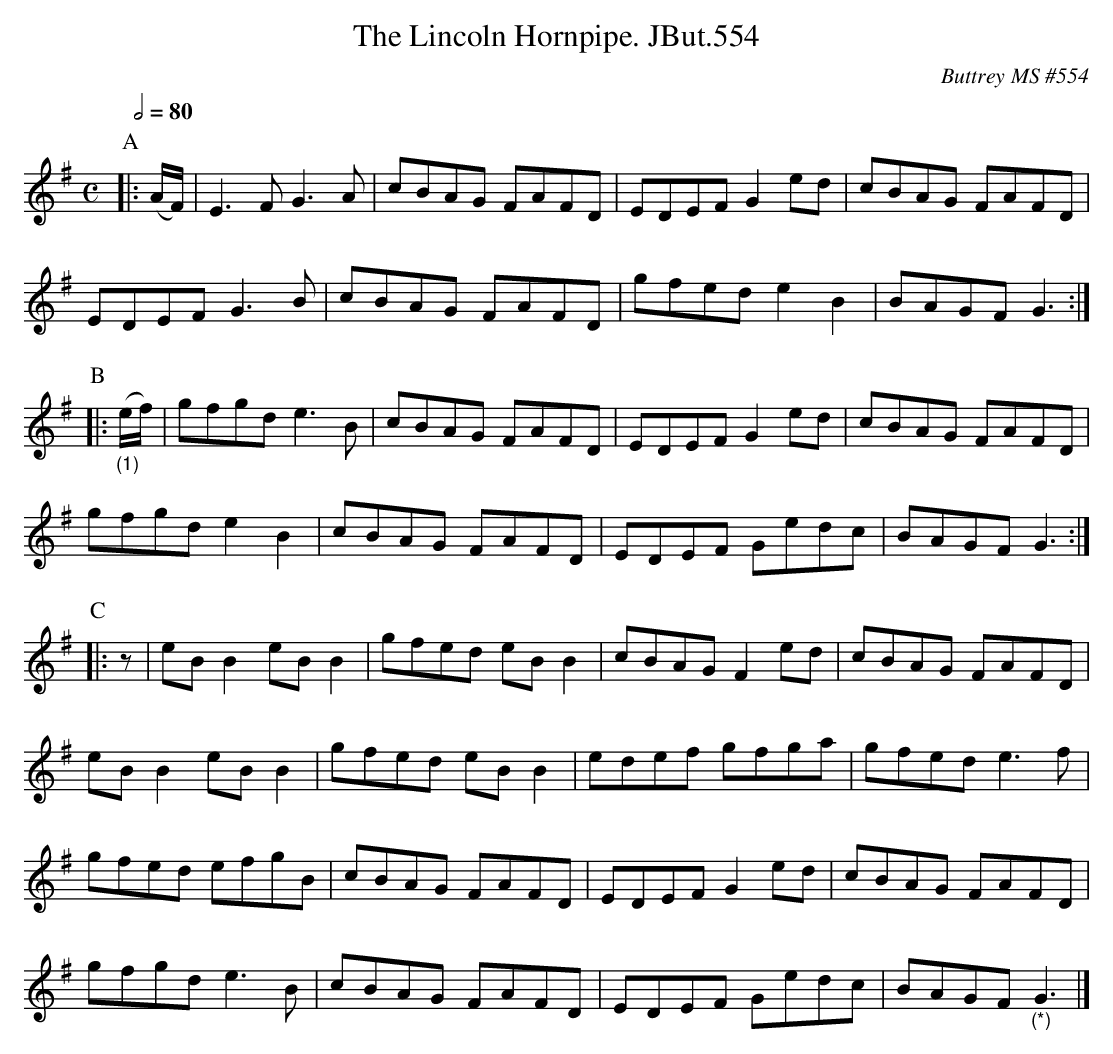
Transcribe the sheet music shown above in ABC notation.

X:1
T:Lincoln Hornpipe. JBut.554, The
C:Buttrey MS #554
M:C
Q:1/2=80
L:1/8
K:G
P:A
|: (A/F/) | E3F G3A | cBAG FAFD | EDEF G2ed | cBAG FAFD |
EDEF G3B | cBAG FAFD | gfed e2B2 | BAGF G3 :|
P:B
|: "_(1)"(e/f/) | gfgd e3B | cBAG FAFD | EDEF G2ed | cBAG FAFD |
gfgd e2B2 | cBAG FAFD | EDEF Gedc | BAGF G3 :|
P:C
|: z|eBB2 eBB2 | gfed eBB2 | cBAG F2ed | cBAG FAFD |
eBB2 eBB2 | gfed eBB2 | edef gfga | gfed e3f |
gfed efgB | cBAG FAFD | EDEF G2ed | cBAG FAFD |
gfgd e3B | cBAG FAFD | EDEF Gedc |BAGF "_(*)"G3 |]
